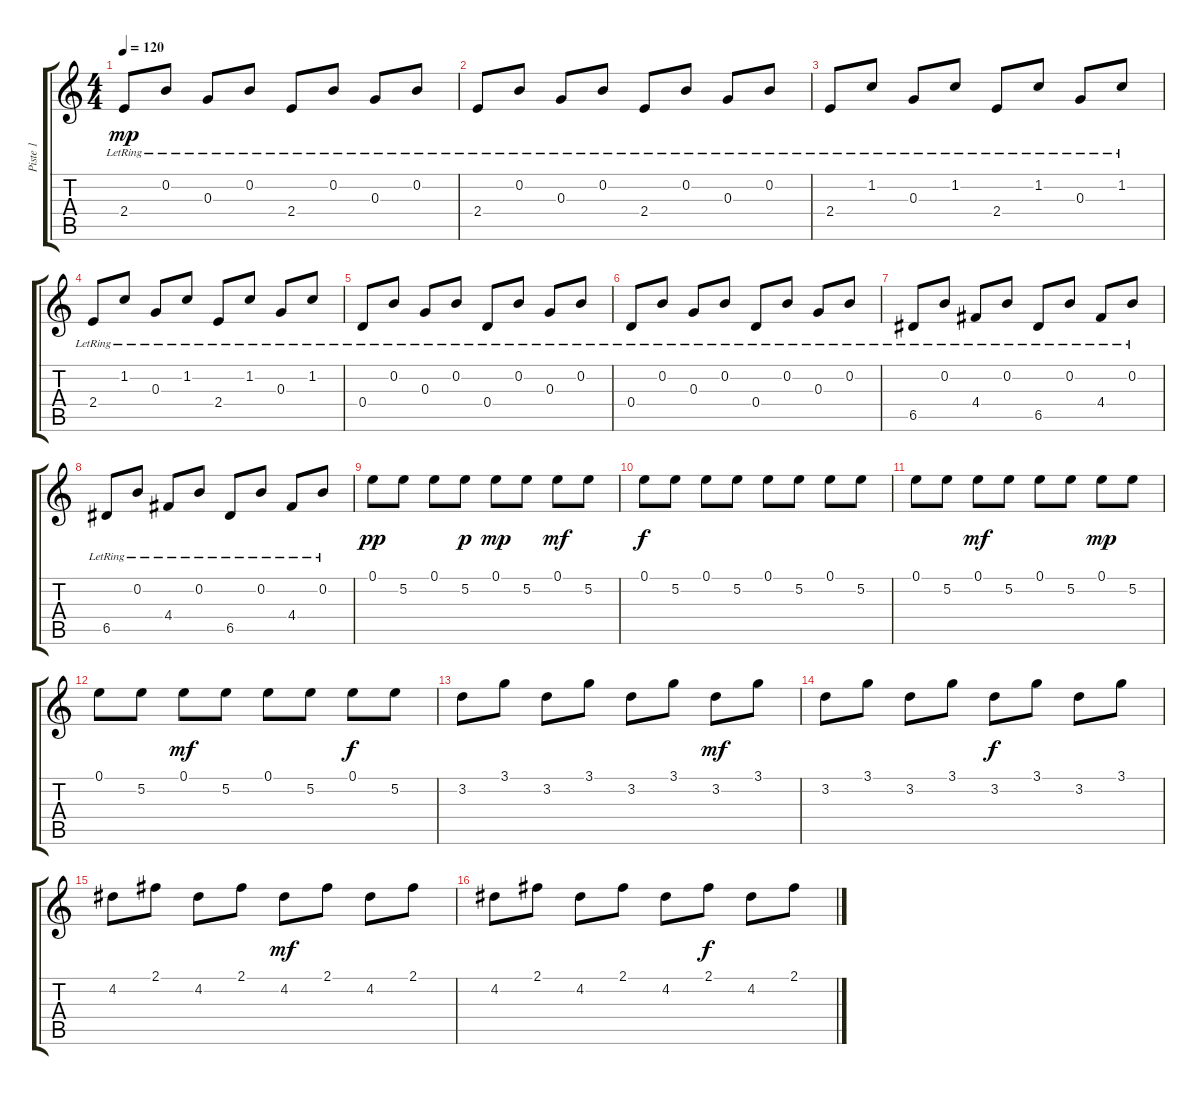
\track ("Piste 1" "Piste 1") {instrument acousticguitarnylon}
\staff {score tabs}
\tuning (E4 B3 G3 D3 A2 E2) {hide}
\ts (4 4)
\tempo 120
\clef g2
\ks c
2.4{lr}.8{dy mp} 0.2{lr}.8 0.3{lr}.8 0.2{lr}.8 2.4{lr}.8 0.2{lr}.8 0.3{lr}.8 0.2{lr}.8 |
2.4{lr}.8 0.2{lr}.8 0.3{lr}.8 0.2{lr}.8 2.4{lr}.8 0.2{lr}.8 0.3{lr}.8 0.2{lr}.8 |
2.4{lr}.8 1.2{lr}.8 0.3{lr}.8 1.2{lr}.8 2.4{lr}.8 1.2{lr}.8 0.3{lr}.8 1.2{lr}.8 |
2.4{lr}.8 1.2{lr}.8 0.3{lr}.8 1.2{lr}.8 2.4{lr}.8 1.2{lr}.8 0.3{lr}.8 1.2{lr}.8 |
0.4{lr}.8 0.2{lr}.8 0.3{lr}.8 0.2{lr}.8 0.4{lr}.8 0.2{lr}.8 0.3{lr}.8 0.2{lr}.8 |
0.4{lr}.8 0.2{lr}.8 0.3{lr}.8 0.2{lr}.8 0.4{lr}.8 0.2{lr}.8 0.3{lr}.8 0.2{lr}.8 |
6.5{lr}.8 0.2{lr}.8 4.4{lr}.8 0.2{lr}.8 6.5{lr}.8 0.2{lr}.8 4.4{lr}.8 0.2{lr}.8 |
6.5{lr}.8 0.2{lr}.8 4.4{lr}.8 0.2{lr}.8 6.5{lr}.8 0.2{lr}.8 4.4{lr}.8 0.2{lr}.8 |
0.1.8{dy pp} 5.2.8 0.1.8 5.2.8{dy p} 0.1.8{dy mp} 5.2.8 0.1.8{dy mf} 5.2.8 |
0.1.8{dy f} 5.2.8 0.1.8 5.2.8 0.1.8 5.2.8 0.1.8 5.2.8 |
0.1.8 5.2.8 0.1.8{dy mf} 5.2.8 0.1.8 5.2.8 0.1.8{dy mp} 5.2.8 |
0.1.8 5.2.8 0.1.8{dy mf} 5.2.8 0.1.8 5.2.8 0.1.8{dy f} 5.2.8 |
3.2.8 3.1.8 3.2.8 3.1.8 3.2.8 3.1.8 3.2.8{dy mf} 3.1.8 |
3.2.8 3.1.8 3.2.8 3.1.8 3.2.8{dy f} 3.1.8 3.2.8 3.1.8 |
4.2.8 2.1.8 4.2.8 2.1.8 4.2.8{dy mf} 2.1.8 4.2.8 2.1.8 |
4.2.8 2.1.8 4.2.8 2.1.8 4.2.8 2.1.8{dy f} 4.2.8 2.1.8
